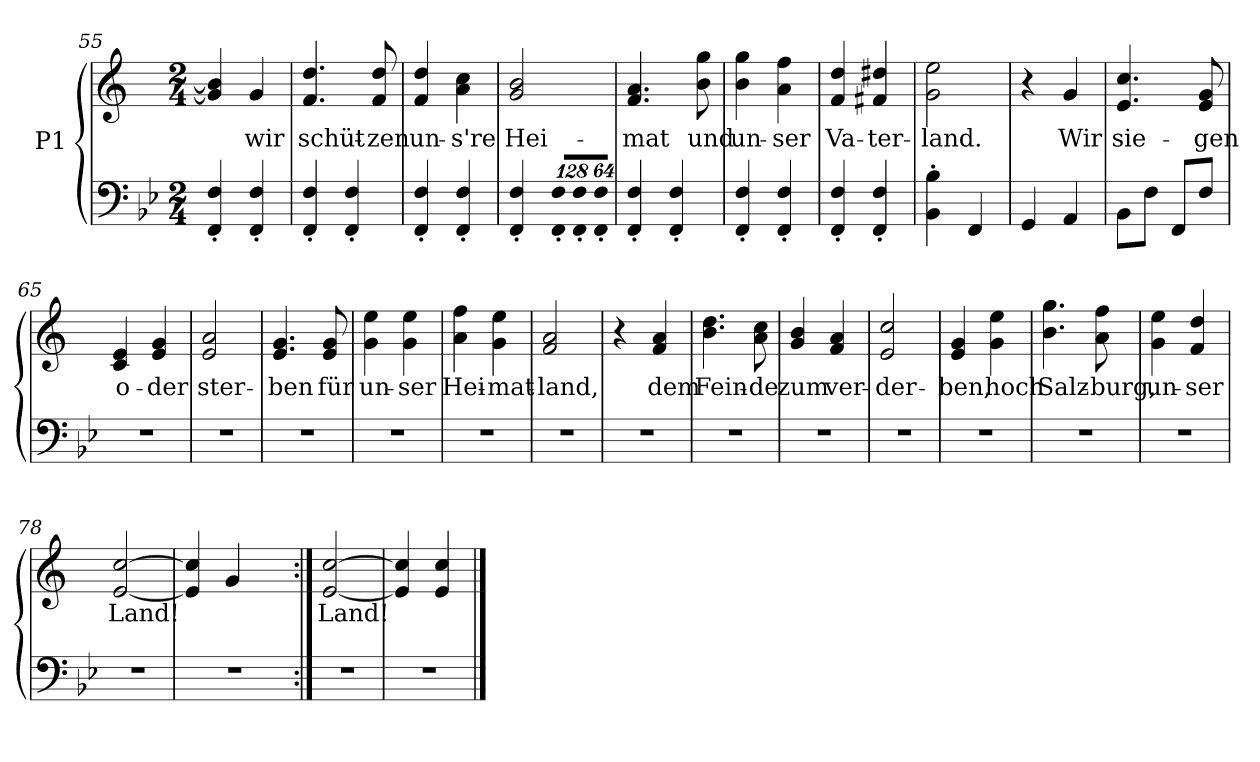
**kern	**kern	**text
*part2	*part1	*part1
*staff2	*staff1	*staff1
*	*I"P1	*
*clefF4	*clefG2	*
*	*ITrd1c2	*
*k[b-e-]	*k[b-e-]	*
*B-:	*B-:	*
*M2/4	*M2/4	*
=55	=55	=55
4FFi/' 4Fi'	4fi/] 4ai]	.
!	!	!LO:LY:b:color=#000000
4FFi/' 4Fi'	4fi/	wir
=56	=56	=56
!	!	!LO:LY:b:color=#000000
4FFi/' 4Fi'	4.e-i/ 4.cci	schüt-
4FFi/' 4Fi'	.	.
!	!	!LO:LY:b:color=#000000
.	8e-i/ 8cci	-zen
=57	=57	=57
!	!	!LO:LY:b:color=#000000
4FFi/' 4Fi'	4e-i/ 4cci	un-
!	!	!LO:LY:b:color=#000000
4FFi/' 4Fi'	4gi\ 4b-i	-s're
=58	=58	=58
!	!	!LO:LY:b:color=#000000
4FFi/' 4Fi'	2fi/ 2ai	Hei-
*Xbrackettup	*	*
!LO:N:vis=8	!	!
1024%85FFi/' 1024%85Fi'L	.	.
!LO:N:vis=8	!	!
1024%85FFi/' 1024%85Fi'	.	.
!LO:N:vis=8	!	!
512%43FFi/' 512%43Fi'J	.	.
=59	=59	=59
!	!	!LO:LY:b:color=#000000
4FFi/' 4Fi'	4.e-i/ 4.gi	-mat
4FFi/' 4Fi'	.	.
!	!	!LO:LY:b:color=#000000
.	8ai\ 8ffi	und
=60	=60	=60
!	!	!LO:LY:b:color=#000000
4FFi/' 4Fi'	4ai\ 4ffi	un-
!	!	!LO:LY:b:color=#000000
4FFi/' 4Fi'	4gi\ 4ee-i	-ser
=61	=61	=61
!	!	!LO:LY:b:color=#000000
4FFi/' 4Fi'	4e-i/ 4cci	Va-
!	!	!LO:LY:b:color=#000000
4FFi/' 4Fi'	4eni/ 4cc#Xi	-ter-
=62	=62	=62
!	!	!LO:LY:b:color=#000000
4BB-i\' 4B-i'	2fi\ 2ddi	-land.
4FFi/	.	.
!!LO:LB:g=z
=63	=63	=63
4GGi/	4r	.
!	!	!LO:LY:b:color=#000000
4AAi/	4fi/	Wir
=64	=64	=64
!	!	!LO:LY:b:color=#000000
8BB-i\L	4.di/ 4.b-i	sie-
8Fi\J	.	.
8FFi/L	.	.
!	!	!LO:LY:b:color=#000000
8Fi/J	8di/ 8fi	-gen
=65	=65	=65
!LO:N:vis=1	!	!
!	!	!LO:LY:b:color=#000000
2r	4B-i/ 4di	o-
!	!	!LO:LY:b:color=#000000
.	4di/ 4fi	-der
=66	=66	=66
!LO:N:vis=1	!	!
!	!	!LO:LY:b:color=#000000
2r	2di/ 2gi	ster-
=67	=67	=67
!LO:N:vis=1	!	!
!	!	!LO:LY:b:color=#000000
2r	4.di/ 4.fi	-ben
!	!	!LO:LY:b:color=#000000
.	8di/ 8fi	für
=68	=68	=68
!LO:N:vis=1	!	!
!	!	!LO:LY:b:color=#000000
2r	4fi\ 4ddi	un-
!	!	!LO:LY:b:color=#000000
.	4fi\ 4ddi	-ser
=69	=69	=69
!LO:N:vis=1	!	!
!	!	!LO:LY:b:color=#000000
2r	4gi\ 4ee-i	Hei-
!	!	!LO:LY:b:color=#000000
.	4fi\ 4ddi	-mat-
=70	=70	=70
!LO:N:vis=1	!	!
!	!	!LO:LY:b:color=#000000
2r	2e-i/ 2gi	-land,
=71	=71	=71
!LO:N:vis=1	!	!
2r	4r	.
!	!	!LO:LY:b:color=#000000
.	4e-i/ 4gi	dem
=72	=72	=72
!LO:N:vis=1	!	!
!	!	!LO:LY:b:color=#000000
2r	4.ai\ 4.cci	Fein-
!	!	!LO:LY:b:color=#000000
.	8gi\ 8b-i	-de
!!LO:LB:g=z
=73	=73	=73
!LO:N:vis=1	!	!
!	!	!LO:LY:b:color=#000000
2r	4fi/ 4ai	zum
!	!	!LO:LY:b:color=#000000
.	4e-i/ 4gi	ver-
=74	=74	=74
!LO:N:vis=1	!	!
!	!	!LO:LY:b:color=#000000
2r	2di/ 2b-i	-der-
=75	=75	=75
!LO:N:vis=1	!	!
!	!	!LO:LY:b:color=#000000
2r	4di/ 4fi	-ben,
!	!	!LO:LY:b:color=#000000
.	4fi\ 4ddi	hoch
=76	=76	=76
!LO:N:vis=1	!	!
!	!	!LO:LY:b:color=#000000
2r	4.ai\ 4.ffi	Salz-
!	!	!LO:LY:b:color=#000000
.	8gi\ 8ee-i	-burg,
=77	=77	=77
!LO:N:vis=1	!	!
!	!	!LO:LY:b:color=#000000
2r	4fi\ 4ddi	un-
!	!	!LO:LY:b:color=#000000
.	4e-i/ 4cci	-ser
=78	=78	=78
!LO:N:vis=1	!	!
!	!	!LO:LY:b:color=#000000
2r	[<2di/ [>2b-i	Land!
=79	=79	=79
!LO:N:vis=1	!	!
2r	4di/] 4b-i]	.
.	4fi/	.
=80:|!	=80:|!	=80:|!
!LO:N:vis=1	!	!
!	!	!LO:LY:b:color=#000000
2r	[<2di/ [>2b-i	Land!
=81	=81	=81
!LO:N:vis=1	!	!
2r	4di/] 4b-i]	.
.	4di/ 4b-i	.
==	==	==
*-	*-	*-
